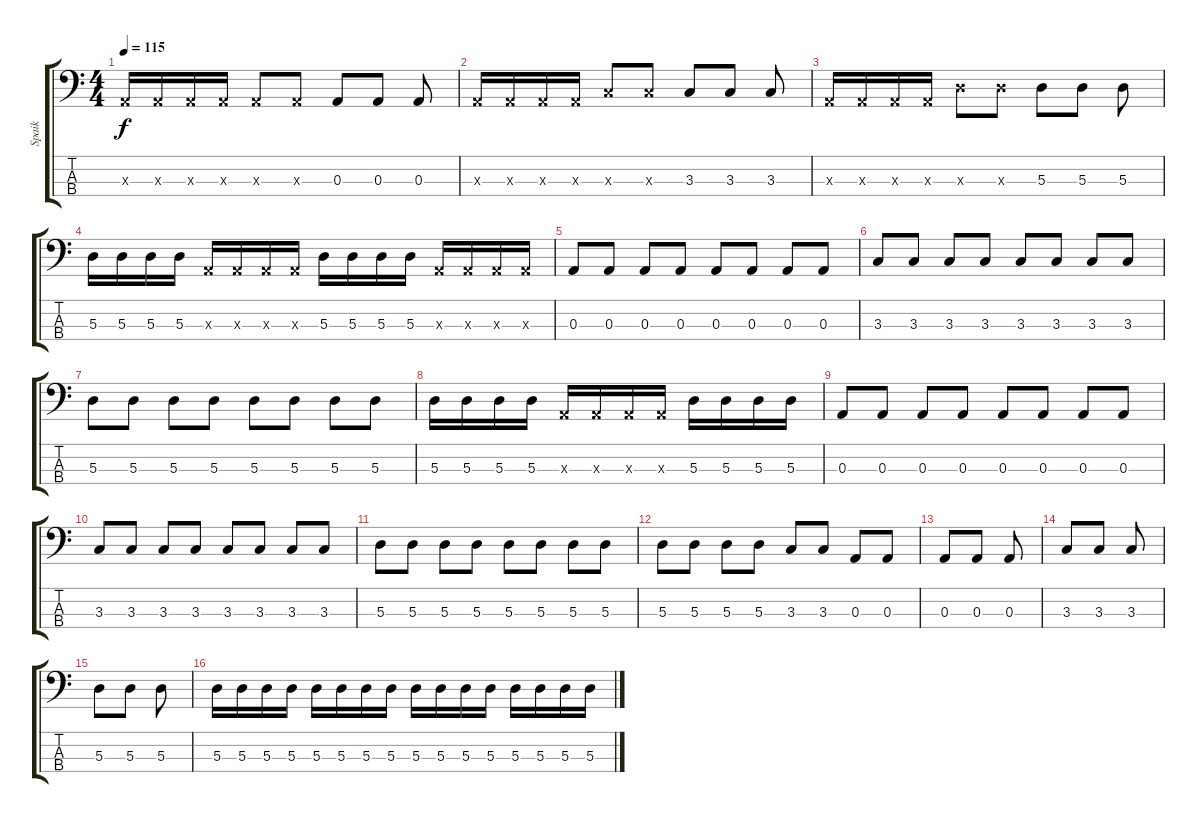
\track ("Spaik" "Spaik") {instrument electricbassfinger}
\staff {score tabs}
\tuning (G2 D2 A1 E1) {hide}
\ts (4 4)
\tempo 115
\clef f4
\ks c
0.3{x}.16{dy f} 0.3{x}.16 0.3{x}.16 0.3{x}.16 0.3{x}.8 0.3{x}.8 0.3.8 0.3.8 0.3.8 |
0.3{x}.16 0.3{x}.16 0.3{x}.16 0.3{x}.16 3.3{x}.8 3.3{x}.8 3.3.8 3.3.8 3.3.8 |
0.3{x}.16 0.3{x}.16 0.3{x}.16 0.3{x}.16 5.3{x}.8 5.3{x}.8 5.3.8 5.3.8 5.3.8 |
5.3.16 5.3.16 5.3.16 5.3.16 0.3{x}.16 0.3{x}.16 0.3{x}.16 0.3{x}.16 5.3.16 5.3.16 5.3.16 5.3.16 0.3{x}.16 0.3{x}.16 0.3{x}.16 0.3{x}.16 |
0.3.8 0.3.8 0.3.8 0.3.8 0.3.8 0.3.8 0.3.8 0.3.8 |
3.3.8 3.3.8 3.3.8 3.3.8 3.3.8 3.3.8 3.3.8 3.3.8 |
5.3.8 5.3.8 5.3.8 5.3.8 5.3.8 5.3.8 5.3.8 5.3.8 |
5.3.16 5.3.16 5.3.16 5.3.16 0.3{x}.16 0.3{x}.16 0.3{x}.16 0.3{x}.16 5.3.16 5.3.16 5.3.16 5.3.16 |
0.3.8 0.3.8 0.3.8 0.3.8 0.3.8 0.3.8 0.3.8 0.3.8 |
3.3.8 3.3.8 3.3.8 3.3.8 3.3.8 3.3.8 3.3.8 3.3.8 |
5.3.8 5.3.8 5.3.8 5.3.8 5.3.8 5.3.8 5.3.8 5.3.8 |
5.3.8 5.3.8 5.3.8 5.3.8 3.3.8 3.3.8 0.3.8 0.3.8 |
0.3.8 0.3.8 0.3.8 |
3.3.8 3.3.8 3.3.8 |
5.3.8 5.3.8 5.3.8 |
5.3.16 5.3.16 5.3.16 5.3.16 5.3.16 5.3.16 5.3.16 5.3.16 5.3.16 5.3.16 5.3.16 5.3.16 5.3.16 5.3.16 5.3.16 5.3.16
